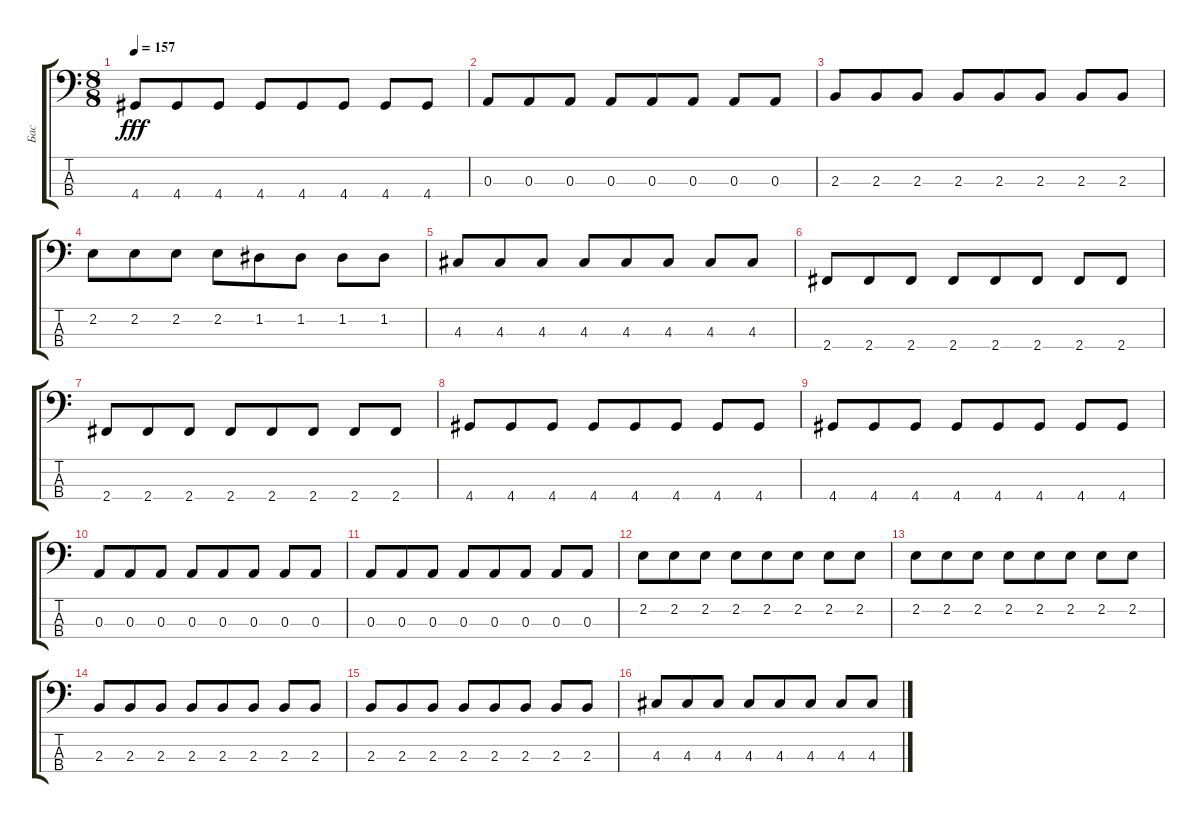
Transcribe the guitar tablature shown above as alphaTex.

\track ("Бас" "Бас") {instrument fretlessbass}
\staff {score tabs}
\tuning (G2 D2 A1 E1) {hide}
\ts (8 8)
\tempo 157
\clef f4
\ks c
4.4.8{dy fff} 4.4.8 4.4.8 4.4.8 4.4.8 4.4.8 4.4.8 4.4.8 |
0.3.8 0.3.8 0.3.8 0.3.8 0.3.8 0.3.8 0.3.8 0.3.8 |
2.3.8 2.3.8 2.3.8 2.3.8 2.3.8 2.3.8 2.3.8 2.3.8 |
2.2.8 2.2.8 2.2.8 2.2.8 1.2.8 1.2.8 1.2.8 1.2.8 |
4.3.8 4.3.8 4.3.8 4.3.8 4.3.8 4.3.8 4.3.8 4.3.8 |
2.4.8 2.4.8 2.4.8 2.4.8 2.4.8 2.4.8 2.4.8 2.4.8 |
2.4.8 2.4.8 2.4.8 2.4.8 2.4.8 2.4.8 2.4.8 2.4.8 |
4.4.8 4.4.8 4.4.8 4.4.8 4.4.8 4.4.8 4.4.8 4.4.8 |
4.4.8 4.4.8 4.4.8 4.4.8 4.4.8 4.4.8 4.4.8 4.4.8 |
0.3.8 0.3.8 0.3.8 0.3.8 0.3.8 0.3.8 0.3.8 0.3.8 |
0.3.8 0.3.8 0.3.8 0.3.8 0.3.8 0.3.8 0.3.8 0.3.8 |
2.2.8 2.2.8 2.2.8 2.2.8 2.2.8 2.2.8 2.2.8 2.2.8 |
2.2.8 2.2.8 2.2.8 2.2.8 2.2.8 2.2.8 2.2.8 2.2.8 |
2.3.8 2.3.8 2.3.8 2.3.8 2.3.8 2.3.8 2.3.8 2.3.8 |
2.3.8 2.3.8 2.3.8 2.3.8 2.3.8 2.3.8 2.3.8 2.3.8 |
4.3.8 4.3.8 4.3.8 4.3.8 4.3.8 4.3.8 4.3.8 4.3.8
